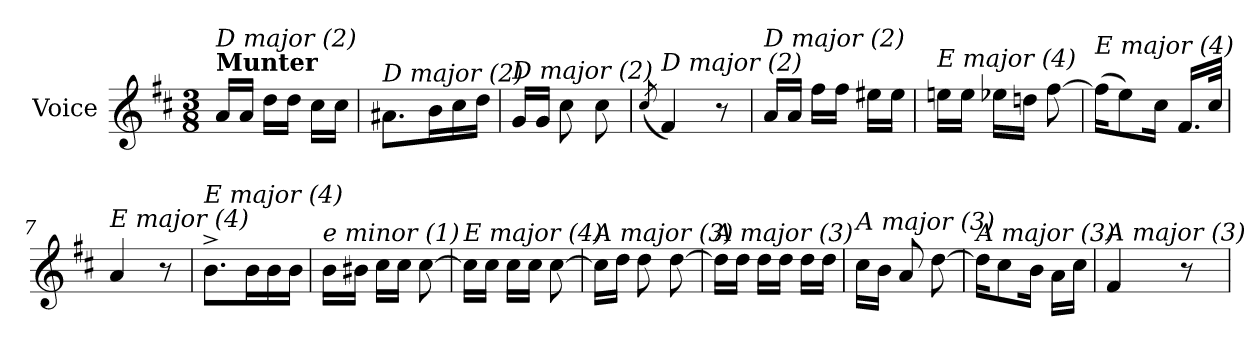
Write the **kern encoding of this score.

**kern
*part1
*staff1
*I"Voice
*clefG2
*k[f#c#]
*D:
*M3/8
=
!LO:TX:a:B:t=Munter
!LO:TX:i:t=D major (2)
16a/LL
16a/JJ
16dd\LL
16dd\JJ
16cc#\LL
16cc#\JJ
=1
!LO:TX:i:t=D major (2)
8.a#X\L
16b\L
16cc#\
16dd\JJ
=2
!LO:TX:i:t=D major (2)
16g/LL
16g/JJ
8cc#\
8cc#\
=3
(<8qcc#/
!LO:TX:i:t=D major (2)
4f#/)
8r
=4
!LO:TX:i:t=D major (2)
16a/LL
16a/JJ
16ff#\LL
16ff#\JJ
16ee#X\LL
16ee#\JJ
!!LO:LB:g=z
=5
!LO:TX:i:t=E major (4)
16een\LL
16ee\JJ
16ee-Xi\LL
16ddn\JJ
[8ff#\
=6
!LO:TX:i:t=E major (4)
(>16ff#\KL]
8ee\)
16cc#\Jk
16.f#/LL
32cc#/JJk
=7
!LO:TX:i:t=E major (4)
4a/
8r
=8
!LO:TX:i:t=E major (4)
8.b^>\L
16b\L
16b\
16b\JJ
=9
!LO:TX:i:t=e minor (1)
16b\LL
16b#X\JJ
16cc#\LL
16cc#\JJ
[8cc#\
=10
!LO:TX:i:t=E major (4)
16cc#\LL]
16cc#\JJ
16cc#\LL
16cc#\JJ
[8cc#\
!!LO:LB:g=z
=11
!LO:TX:i:t=A major (3)
16cc#\LL]
16dd\JJ
8dd\
[8dd\
=12
!LO:TX:i:t=A major (3)
16dd\LL]
16dd\JJ
16dd\LL
16dd\JJ
16dd\LL
16dd\JJ
=13
!LO:TX:i:t=A major (3)
16cc#\LL
16b\JJ
8a/
[8dd\
=14
!LO:TX:i:t=A major (3)
16dd\KL]
8cc#\
16b\Jk
16a\LL
16cc#\JJ
=15
!LO:TX:i:t=A major (3)
4f#/
8r
=
*-
